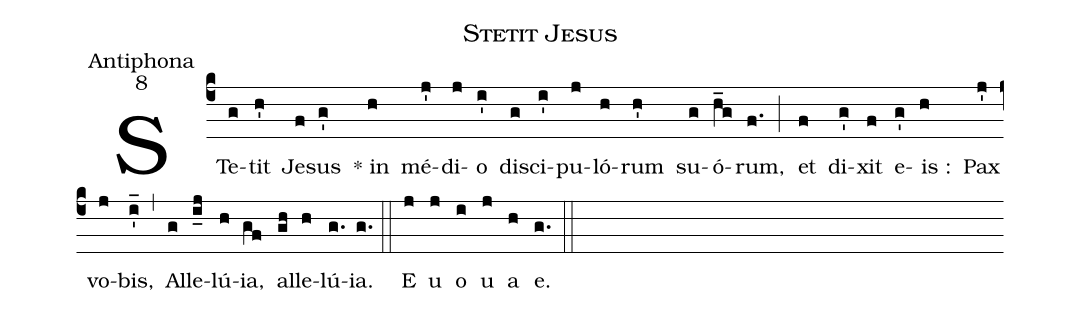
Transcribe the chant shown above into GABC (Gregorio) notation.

name:Stetit Jesus;
office-part:Antiphona;
mode:8;
%%
(c4)STe-(g)tit(h') Je(f)sus(g') * in(h) mé(j')di(j)o(i') dis(g)ci(i')pu(j)ló(h)rum(h') su(g)ó(h_g)rum,(f.) (;)et(f) di(g')xit(f) e(g')is :(h) Pax(j') vo(j)bis,(i'_) (,)Al(g)le(i_j)lú(h)ia,(gf) al(gh)le(h)lú(g.)ia.(g.) (::)E(j) u(j) o(i) u(j) a(h) e.(g.) (::) (                             )
